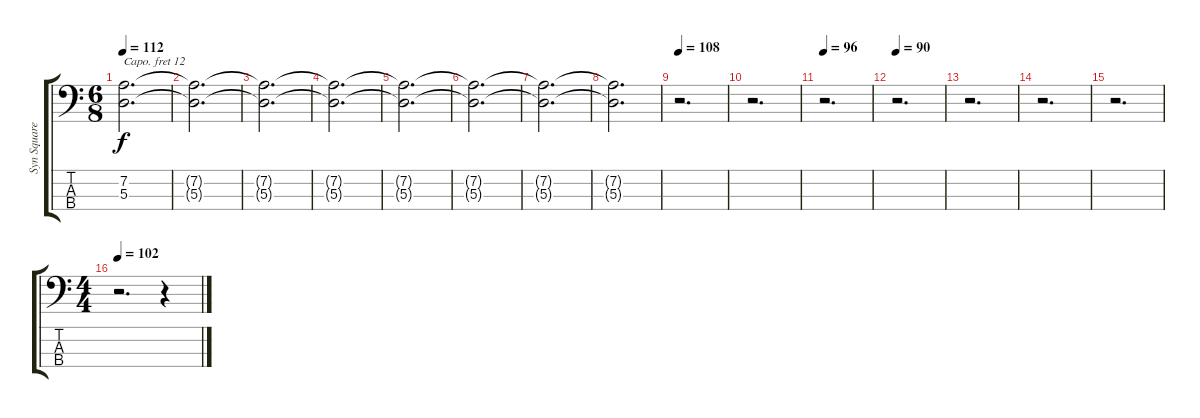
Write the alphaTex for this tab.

\track ("Syn Square" "Syn Square") {instrument drawbarorgan}
\staff {score tabs}
\capo 12
\tuning (G2 D2 A1 E1) {hide}
\ts (6 8)
\tempo 112
\clef f4
\ks c
(7.2 5.3).2{d dy f} |
(7.2{t} 5.3{t}).2{d} |
(7.2{t} 5.3{t}).2{d} |
(7.2{t} 5.3{t}).2{d} |
(7.2{t} 5.3{t}).2{d} |
(7.2{t} 5.3{t}).2{d} |
(7.2{t} 5.3{t}).2{d} |
(7.2{t} 5.3{t}).2{d} |
\tempo 108
r.2{d} |
r.2{d} |
\tempo 96
r.2{d} |
\tempo 90
r.2{d} |
r.2{d} |
r.2{d} |
r.2{d} |
\ts (4 4)
\tempo 102
r.2{d} r.4
